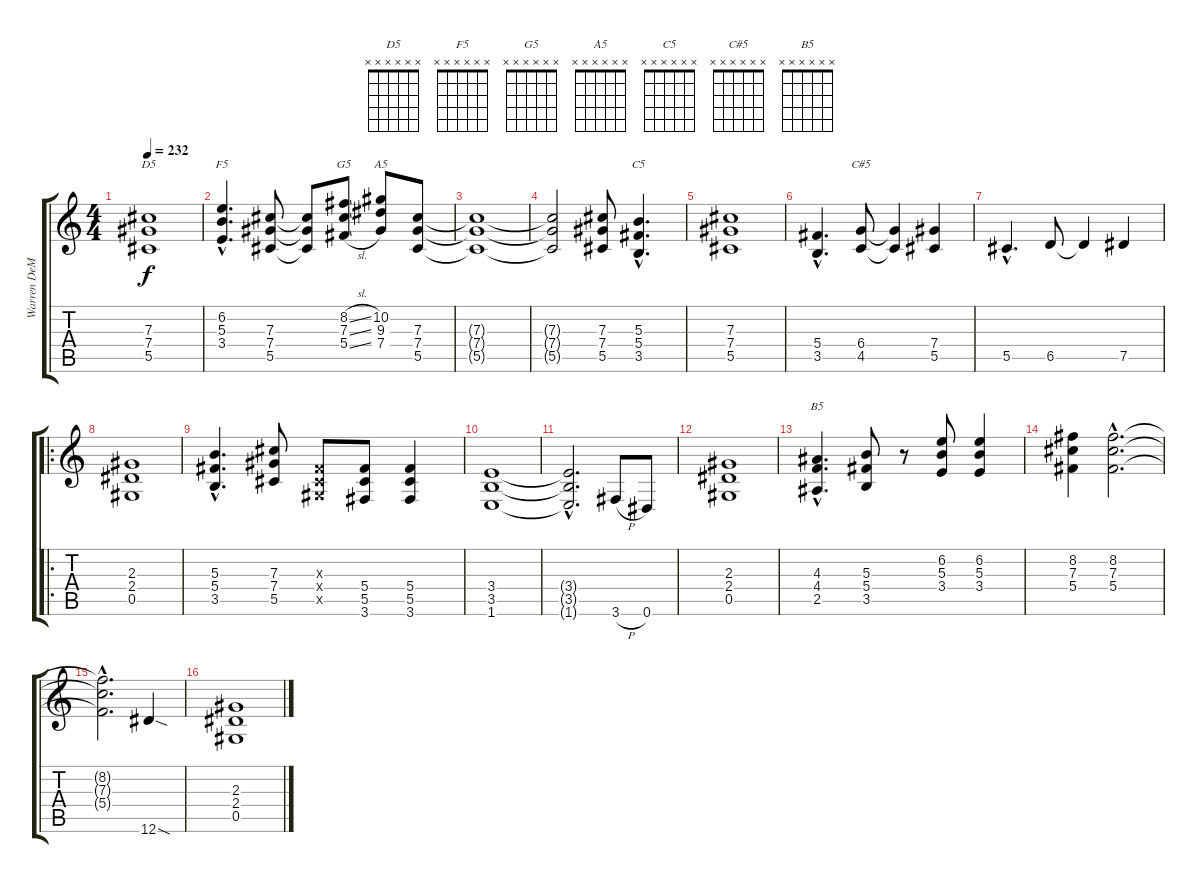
\track ("Warren DeMartini" "Warren DeM") {instrument distortionguitar}
\staff {score tabs}
\tuning (Eb4 Bb3 Gb3 Db3 Ab2 Eb2) {hide}
\chord ("D5" x x x x x x)
\chord ("F5" x x x x x x)
\chord ("G5" x x x x x x)
\chord ("A5" x x x x x x)
\chord ("C5" x x x x x x)
\chord ("C#5" x x x x x x)
\chord ("B5" x x x x x x)
\ts (4 4)
\tempo 232
\clef g2
\ks c
(7.3 7.4 5.5).1{ch "D5" dy f} |
(6.2{hac} 5.3{hac} 3.4{hac}).4{d ch "F5"} (7.3 7.4 5.5).8 (7.3{t} 7.4{t} 5.5{t}).8 (8.2{sl} 7.3{sl} 5.4{sl}).8{ch "G5"} (10.2 9.3 7.4).8{ch "A5"} (7.3 7.4 5.5).8 |
(7.3{t} 7.4{t} 5.5{t}).1 |
(7.3{t} 7.4{t} 5.5{t}).2 (7.3 7.4 5.5).8 (5.3{hac} 5.4{hac} 3.5{hac}).4{d ch "C5"} |
(7.3 7.4 5.5).1 |
(5.4{hac} 3.5{hac}).4{d} (6.4 4.5).8{ch "C#5"} (6.4{t} 4.5{t}).4 (7.4 5.5).4 |
5.5{hac}.4{d} 6.5.8 6.5{t}.4 7.5.4 |
\ro
(2.3 2.4 0.5).1 |
(5.3{hac} 5.4{hac} 3.5{hac}).4{d} (7.3 7.4 5.5).8 (0.3{x} 0.4{x} 0.5{x}).8 (5.4 5.5 3.6).8 (5.4 5.5 3.6).4 |
(3.4 3.5 1.6).1 |
(3.4{hac t} 3.5{hac t} 1.6{hac t}).2{d} 3.6{h}.8 0.6.8 |
(2.3 2.4 0.5).1 |
(4.3{hac} 4.4{hac} 2.5{hac}).4{d ch "B5"} (5.3 5.4 3.5).8 r.8 (6.2 5.3 3.4).8 (6.2 5.3 3.4).4 |
(8.2 7.3 5.4).4 (8.2{hac} 7.3{hac} 5.4{hac}).2{d} |
(8.2{hac t} 7.3{hac t} 5.4{hac t}).2{d} 12.6{sod}.4 |
(2.3 2.4 0.5).1
